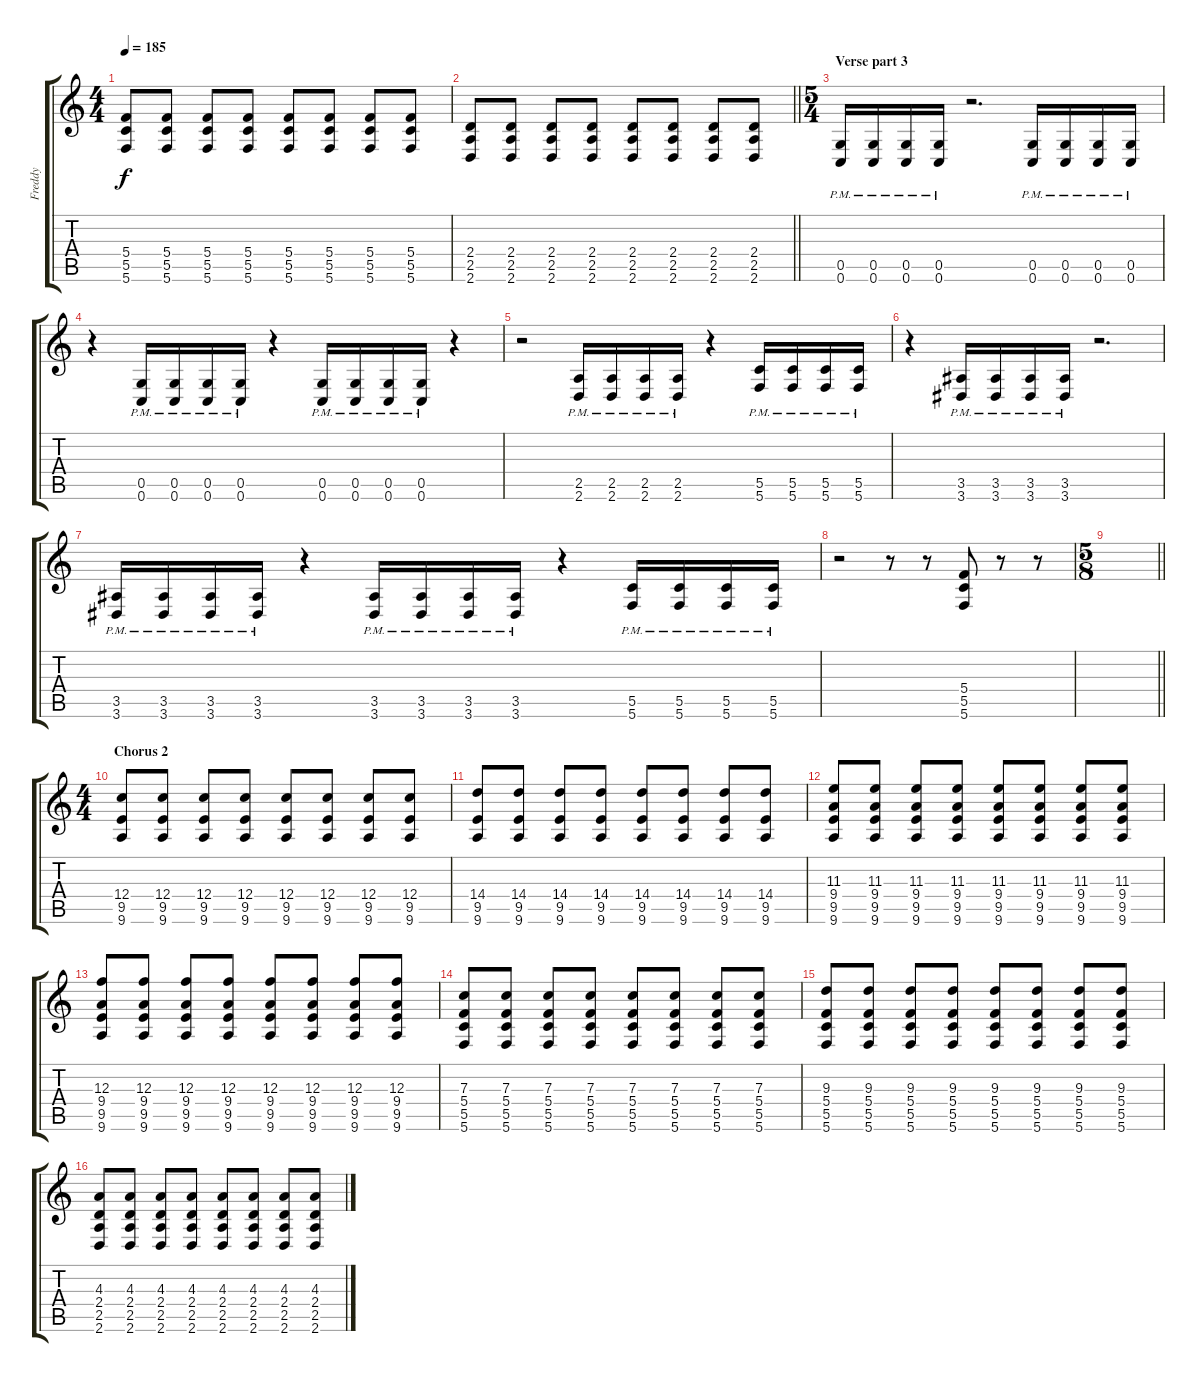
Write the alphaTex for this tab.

\track ("Freddy" "Freddy") {instrument overdrivenguitar}
\staff {score tabs}
\tuning (D4 A3 F3 C3 G2 C2) {hide}
\ts (4 4)
\tempo 185
\clef g2
\ks c
(5.4 5.5 5.6).8{dy f} (5.4 5.5 5.6).8 (5.4 5.5 5.6).8 (5.4 5.5 5.6).8 (5.4 5.5 5.6).8 (5.4 5.5 5.6).8 (5.4 5.5 5.6).8 (5.4 5.5 5.6).8 |
\barLineRight lightlight
(2.4 2.5 2.6).8 (2.4 2.5 2.6).8 (2.4 2.5 2.6).8 (2.4 2.5 2.6).8 (2.4 2.5 2.6).8 (2.4 2.5 2.6).8 (2.4 2.5 2.6).8 (2.4 2.5 2.6).8 |
\ts (5 4)
\section ("" "Verse part 3")
(0.5{pm} 0.6{pm}).16 (0.5{pm} 0.6{pm}).16 (0.5{pm} 0.6{pm}).16 (0.5{pm} 0.6{pm}).16 r.2{d} (0.5{pm} 0.6{pm}).16 (0.5{pm} 0.6{pm}).16 (0.5{pm} 0.6{pm}).16 (0.5{pm} 0.6{pm}).16 |
r.4 (0.5{pm} 0.6{pm}).16 (0.5{pm} 0.6{pm}).16 (0.5{pm} 0.6{pm}).16 (0.5{pm} 0.6{pm}).16 r.4 (0.5{pm} 0.6{pm}).16 (0.5{pm} 0.6{pm}).16 (0.5{pm} 0.6{pm}).16 (0.5{pm} 0.6{pm}).16 r.4 |
r.2 (2.5{pm} 2.6{pm}).16 (2.5{pm} 2.6{pm}).16 (2.5{pm} 2.6{pm}).16 (2.5{pm} 2.6{pm}).16 r.4 (5.5{pm} 5.6{pm}).16 (5.5{pm} 5.6{pm}).16 (5.5{pm} 5.6{pm}).16 (5.5{pm} 5.6{pm}).16 |
r.4 (3.5{pm} 3.6{pm}).16 (3.5{pm} 3.6{pm}).16 (3.5{pm} 3.6{pm}).16 (3.5{pm} 3.6{pm}).16 r.2{d} |
(3.5{pm} 3.6{pm}).16 (3.5{pm} 3.6{pm}).16 (3.5{pm} 3.6{pm}).16 (3.5{pm} 3.6{pm}).16 r.4 (3.5{pm} 3.6{pm}).16 (3.5{pm} 3.6{pm}).16 (3.5{pm} 3.6{pm}).16 (3.5{pm} 3.6{pm}).16 r.4 (5.5{pm} 5.6{pm}).16 (5.5{pm} 5.6{pm}).16 (5.5{pm} 5.6{pm}).16 (5.5{pm} 5.6{pm}).16 |
r.2 r.8 r.8 (5.4 5.5 5.6).8 r.8 r.8 |
\ts (5 8)
\barLineRight lightlight
|
\ts (4 4)
\section ("" "Chorus 2")
(12.4 9.5 9.6).8 (12.4 9.5 9.6).8 (12.4 9.5 9.6).8 (12.4 9.5 9.6).8 (12.4 9.5 9.6).8 (12.4 9.5 9.6).8 (12.4 9.5 9.6).8 (12.4 9.5 9.6).8 |
(14.4 9.5 9.6).8 (14.4 9.5 9.6).8 (14.4 9.5 9.6).8 (14.4 9.5 9.6).8 (14.4 9.5 9.6).8 (14.4 9.5 9.6).8 (14.4 9.5 9.6).8 (14.4 9.5 9.6).8 |
(11.3 9.4 9.5 9.6).8 (11.3 9.4 9.5 9.6).8 (11.3 9.4 9.5 9.6).8 (11.3 9.4 9.5 9.6).8 (11.3 9.4 9.5 9.6).8 (11.3 9.4 9.5 9.6).8 (11.3 9.4 9.5 9.6).8 (11.3 9.4 9.5 9.6).8 |
(12.3 9.4 9.5 9.6).8 (12.3 9.4 9.5 9.6).8 (12.3 9.4 9.5 9.6).8 (12.3 9.4 9.5 9.6).8 (12.3 9.4 9.5 9.6).8 (12.3 9.4 9.5 9.6).8 (12.3 9.4 9.5 9.6).8 (12.3 9.4 9.5 9.6).8 |
(7.3 5.4 5.5 5.6).8 (7.3 5.4 5.5 5.6).8 (7.3 5.4 5.5 5.6).8 (7.3 5.4 5.5 5.6).8 (7.3 5.4 5.5 5.6).8 (7.3 5.4 5.5 5.6).8 (7.3 5.4 5.5 5.6).8 (7.3 5.4 5.5 5.6).8 |
(9.3 5.4 5.5 5.6).8 (9.3 5.4 5.5 5.6).8 (9.3 5.4 5.5 5.6).8 (9.3 5.4 5.5 5.6).8 (9.3 5.4 5.5 5.6).8 (9.3 5.4 5.5 5.6).8 (9.3 5.4 5.5 5.6).8 (9.3 5.4 5.5 5.6).8 |
(4.3 2.4 2.5 2.6).8 (4.3 2.4 2.5 2.6).8 (4.3 2.4 2.5 2.6).8 (4.3 2.4 2.5 2.6).8 (4.3 2.4 2.5 2.6).8 (4.3 2.4 2.5 2.6).8 (4.3 2.4 2.5 2.6).8 (4.3 2.4 2.5 2.6).8
